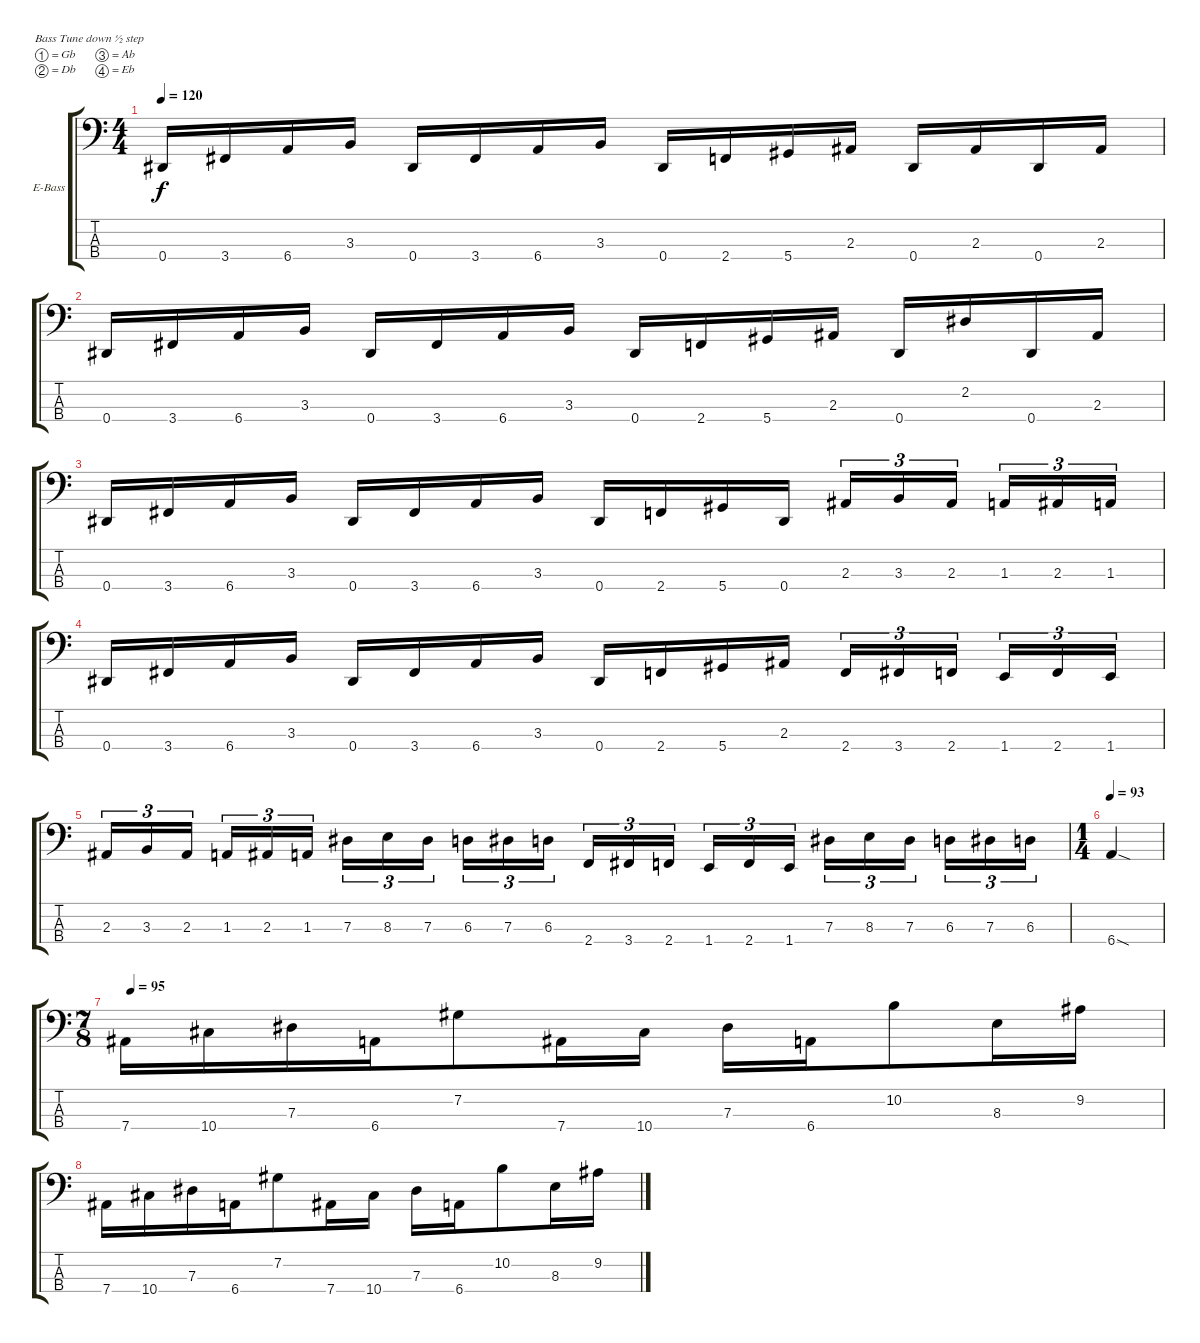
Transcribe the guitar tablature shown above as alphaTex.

\defaultSystemsLayout 4
\bracketExtendMode groupsimilarinstruments
\firstSystemTrackNameOrientation horizontal
\otherSystemsTrackNameOrientation horizontal
\track ("Electric Bass" "E-Bass") {instrument electricbassfinger}
\staff {score tabs}
\tuning (Gb2 Db2 Ab1 Eb1)
\ts (4 4)
\tempo 120
\clef f4
\ks c
0.4.16{dy f} 3.4.16 6.4.16 3.3.16 0.4.16 3.4.16 6.4.16 3.3.16 0.4.16 2.4.16 5.4.16 2.3.16 0.4.16 2.3.16 0.4.16 2.3.16 |
0.4.16 3.4.16 6.4.16 3.3.16 0.4.16 3.4.16 6.4.16 3.3.16 0.4.16 2.4.16 5.4.16 2.3.16 0.4.16 2.2.16 0.4.16 2.3.16 |
0.4.16 3.4.16 6.4.16 3.3.16 0.4.16 3.4.16 6.4.16 3.3.16 0.4.16 2.4.16 5.4.16 0.4.16 2.3.16{tu (3 2)} 3.3.16{tu (3 2)} 2.3.16{tu (3 2)} 1.3.16{tu (3 2)} 2.3.16{tu (3 2)} 1.3.16{tu (3 2)} |
0.4.16 3.4.16 6.4.16 3.3.16 0.4.16 3.4.16 6.4.16 3.3.16 0.4.16 2.4.16 5.4.16 2.3.16 2.4.16{tu (3 2)} 3.4.16{tu (3 2)} 2.4.16{tu (3 2)} 1.4.16{tu (3 2)} 2.4.16{tu (3 2)} 1.4.16{tu (3 2)} |
2.3.16{tu (3 2)} 3.3.16{tu (3 2)} 2.3.16{tu (3 2)} 1.3.16{tu (3 2)} 2.3.16{tu (3 2)} 1.3.16{tu (3 2)} 7.3.16{tu (3 2)} 8.3.16{tu (3 2)} 7.3.16{tu (3 2)} 6.3.16{tu (3 2)} 7.3.16{tu (3 2)} 6.3.16{tu (3 2)} 2.4.16{tu (3 2)} 3.4.16{tu (3 2)} 2.4.16{tu (3 2)} 1.4.16{tu (3 2)} 2.4.16{tu (3 2)} 1.4.16{tu (3 2)} 7.3.16{tu (3 2)} 8.3.16{tu (3 2)} 7.3.16{tu (3 2)} 6.3.16{tu (3 2)} 7.3.16{tu (3 2)} 6.3.16{tu (3 2)} |
\ts (1 4)
\tempo 93
6.4{sod}.4 |
\ts (7 8)
\tempo (95 0.00625)
7.4.16 10.4.16 7.3.16 6.4.16 7.2.8 7.4.16 10.4.16 7.3.16 6.4.16 10.2.8 8.3.16 9.2.16 |
7.4.16 10.4.16 7.3.16 6.4.16 7.2.8 7.4.16 10.4.16 7.3.16 6.4.16 10.2.8 8.3.16 9.2.16
